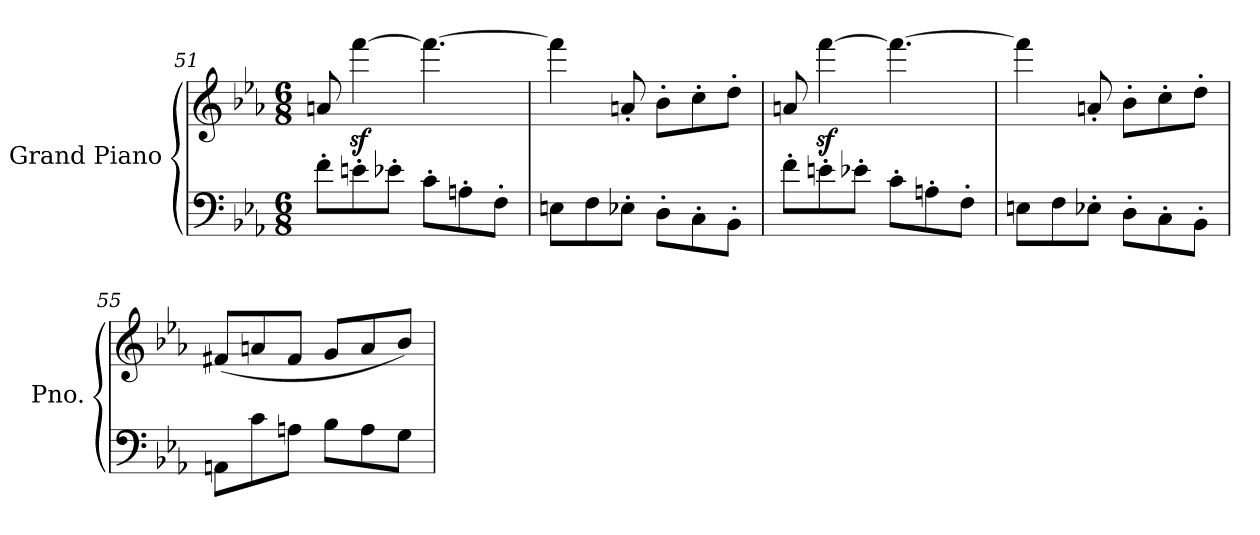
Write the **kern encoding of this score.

**kern	**kern
*part1	*part1
*staff2	*staff1
*I"Grand Piano	*
*I'Pno.	*
!!LO:LB:g=z
*clefF4	*clefG2
*k[b-e-a-]	*k[b-e-a-]
*M6/8	*M6/8
=51	=51
8f'\L	8an/
8en'\	[4fffz<\
8e-X'\J	.
8c'\L	4.fff\_
8An'\	.
8F'\J	.
=52	=52
8En\L	4fff\]
8F\	.
8E-X'\J	8an'/
8D'\L	8b-'\L
8C'\	8cc'\
8BB-'\J	8dd'\J
=53	=53
8f'\L	8an/
8en'\	[4fffz<\
8e-X'\J	.
8c'\L	4.fff\_
8An'\	.
8F'\J	.
=54	=54
8En\L	4fff\]
8F\	.
8E-X'\J	8an'/
8D'\L	8b-'\L
8C'\	8cc'\
8BB-'\J	8dd'\J
=55	=55
8AAn\L	(8f#X/L
8c\	8an/
8An\J	8f#/J
8B-\L	8g/L
8A\	8a/
8G\J	8b-/J)
=	=
*-	*-
